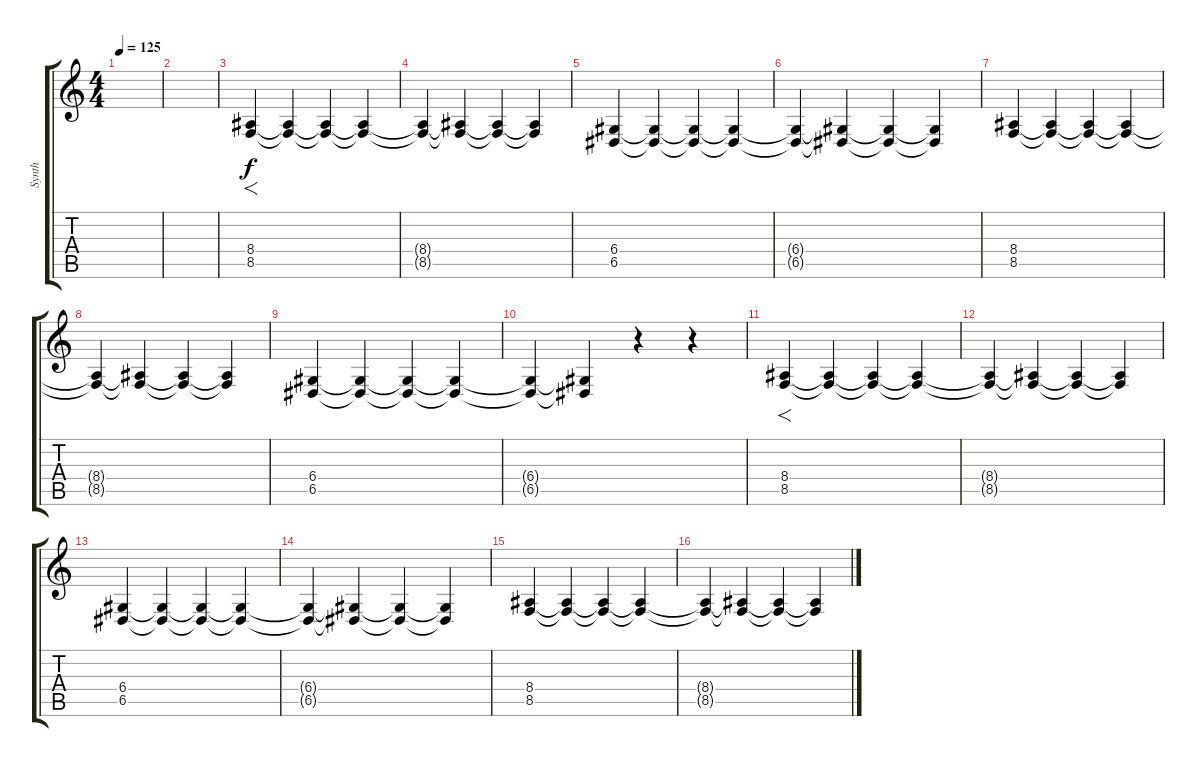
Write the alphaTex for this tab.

\track ("Synth" "Synth") {instrument pad2warm}
\staff {score tabs}
\tuning (E4 B3 G3 D3 A2 E2) {hide}
\ts (4 4)
\tempo 125
\clef g2
\ks c
|
|
(8.4 8.5).4{f volume 13} (8.4{t} 8.5{t}).4{volume 12} (8.4{t} 8.5{t}).4{volume 11} (8.4{t} 8.5{t}).4{volume 10} |
(8.4{t} 8.5{t}).4{volume 9} (8.4{t} 8.5{t}).4{volume 10} (8.4{t} 8.5{t}).4{volume 11} (8.4{t} 8.5{t}).4{volume 12} |
(6.4 6.5).4{volume 13} (6.4{t} 6.5{t}).4{volume 12} (6.4{t} 6.5{t}).4{volume 11} (6.4{t} 6.5{t}).4{volume 10} |
(6.4{t} 6.5{t}).4{volume 9} (6.4{t} 6.5{t}).4{volume 10} (6.4{t} 6.5{t}).4{volume 11} (6.4{t} 6.5{t}).4{volume 12} |
(8.4 8.5).4{volume 13} (8.4{t} 8.5{t}).4{volume 12} (8.4{t} 8.5{t}).4{volume 11} (8.4{t} 8.5{t}).4{volume 10} |
(8.4{t} 8.5{t}).4{volume 9} (8.4{t} 8.5{t}).4{volume 10} (8.4{t} 8.5{t}).4{volume 11} (8.4{t} 8.5{t}).4{volume 12} |
(6.4 6.5).4{volume 13} (6.4{t} 6.5{t}).4{volume 12} (6.4{t} 6.5{t}).4{volume 11} (6.4{t} 6.5{t}).4{volume 10} |
(6.4{t} 6.5{t}).4{volume 9} (6.4{t} 6.5{t}).4{volume 10} r.4{volume 11} r.4{volume 12} |
(8.4 8.5).4{f volume 13} (8.4{t} 8.5{t}).4{volume 12} (8.4{t} 8.5{t}).4{volume 11} (8.4{t} 8.5{t}).4{volume 10} |
(8.4{t} 8.5{t}).4{volume 9} (8.4{t} 8.5{t}).4{volume 10} (8.4{t} 8.5{t}).4{volume 11} (8.4{t} 8.5{t}).4{volume 12} |
(6.4 6.5).4{volume 13} (6.4{t} 6.5{t}).4{volume 12} (6.4{t} 6.5{t}).4{volume 11} (6.4{t} 6.5{t}).4{volume 10} |
(6.4{t} 6.5{t}).4{volume 9} (6.4{t} 6.5{t}).4{volume 10} (6.4{t} 6.5{t}).4{volume 11} (6.4{t} 6.5{t}).4{volume 12} |
(8.4 8.5).4{volume 13} (8.4{t} 8.5{t}).4{volume 12} (8.4{t} 8.5{t}).4{volume 11} (8.4{t} 8.5{t}).4{volume 10} |
(8.4{t} 8.5{t}).4{volume 9} (8.4{t} 8.5{t}).4{volume 10} (8.4{t} 8.5{t}).4{volume 11} (8.4{t} 8.5{t}).4{volume 12}
